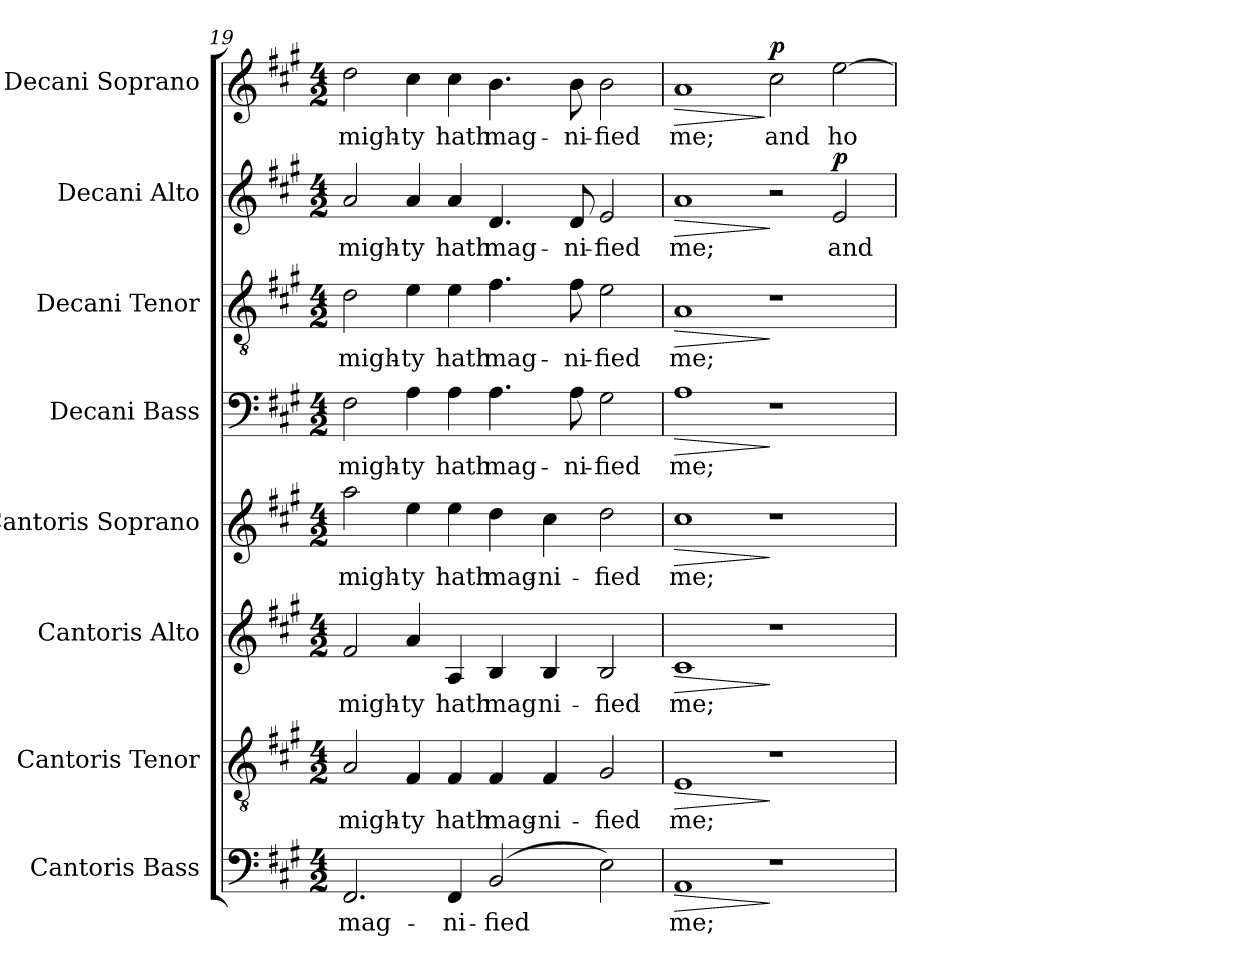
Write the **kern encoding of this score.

**kern	**text	**dynam	**kern	**text	**dynam	**kern	**text	**dynam	**kern	**text	**dynam	**kern	**text	**dynam	**kern	**text	**dynam	**kern	**text	**dynam	**kern	**text	**dynam
*part8	*part8	*part8	*part7	*part7	*part7	*part6	*part6	*part6	*part5	*part5	*part5	*part4	*part4	*part4	*part3	*part3	*part3	*part2	*part2	*part2	*part1	*part1	*part1
*staff8	*staff8	*staff8	*staff7	*staff7	*staff7	*staff6	*staff6	*staff6	*staff5	*staff5	*staff5	*staff4	*staff4	*staff4	*staff3	*staff3	*staff3	*staff2	*staff2	*staff2	*staff1	*staff1	*staff1
*I"Cantoris Bass	*	*	*I"Cantoris Tenor	*	*	*I"Cantoris Alto	*	*	*I"Cantoris Soprano	*	*	*I"Decani Bass	*	*	*I"Decani Tenor	*	*	*I"Decani Alto	*	*	*I"Decani Soprano	*	*
*I'Can B.	*	*	*I'Can T.	*	*	*I'Can A.	*	*	*I'Can S.	*	*	*I'Dec B.	*	*	*I'Dec T.	*	*	*I'Dec A.	*	*	*I'Dec S.	*	*
*clefF4	*	*	*clefGv2	*	*	*clefG2	*	*	*clefG2	*	*	*clefF4	*	*	*clefGv2	*	*	*clefG2	*	*	*clefG2	*	*
*	*	*	*ITrd7c12	*	*	*	*	*	*	*	*	*	*	*	*ITrd7c12	*	*	*	*	*	*	*	*
*k[f#c#g#]	*	*	*k[f#c#g#]	*	*	*k[f#c#g#]	*	*	*k[f#c#g#]	*	*	*k[f#c#g#]	*	*	*k[f#c#g#]	*	*	*k[f#c#g#]	*	*	*k[f#c#g#]	*	*
*A:	*	*	*A:	*	*	*A:	*	*	*A:	*	*	*A:	*	*	*A:	*	*	*A:	*	*	*A:	*	*
*M4/2	*	*	*M4/2	*	*	*M4/2	*	*	*M4/2	*	*	*M4/2	*	*	*M4/2	*	*	*M4/2	*	*	*M4/2	*	*
=19	=19	=19	=19	=19	=19	=19	=19	=19	=19	=19	=19	=19	=19	=19	=19	=19	=19	=19	=19	=19	=19	=19	=19
!	!LO:LY:b:color=#000000	!	!	!	!	!	!	!	!	!	!	!	!	!	!	!	!	!	!	!	!	!	!
!	!	!	!	!LO:LY:b:color=#000000	!	!	!	!	!	!	!	!	!	!	!	!	!	!	!	!	!	!	!
!	!	!	!	!	!	!	!LO:LY:b:color=#000000	!	!	!	!	!	!	!	!	!	!	!	!	!	!	!	!
!	!	!	!	!	!	!	!	!	!	!LO:LY:b:color=#000000	!	!	!	!	!	!	!	!	!	!	!	!	!
!	!	!	!	!	!	!	!	!	!	!	!	!	!LO:LY:b:color=#000000	!	!	!	!	!	!	!	!	!	!
!	!	!	!	!	!	!	!	!	!	!	!	!	!	!	!	!LO:LY:b:color=#000000	!	!	!	!	!	!	!
!	!	!	!	!	!	!	!	!	!	!	!	!	!	!	!	!	!	!	!LO:LY:b:color=#000000	!	!	!	!
!	!	!	!	!	!	!	!	!	!	!	!	!	!	!	!	!	!	!	!	!	!	!LO:LY:b:color=#000000	!
2.FF#i/	mag-	.	2AAi/	migh-	.	2f#i/	migh-	.	2aai\	migh-	.	2F#i\	migh-	.	2Di\	migh-	.	2ai/	migh-	.	2ddi\	migh-	.
!	!	!	!	!LO:LY:b:color=#000000	!	!	!	!	!	!	!	!	!	!	!	!	!	!	!	!	!	!	!
!	!	!	!	!	!	!	!LO:LY:b:color=#000000	!	!	!	!	!	!	!	!	!	!	!	!	!	!	!	!
!	!	!	!	!	!	!	!	!	!	!LO:LY:b:color=#000000	!	!	!	!	!	!	!	!	!	!	!	!	!
!	!	!	!	!	!	!	!	!	!	!	!	!	!LO:LY:b:color=#000000	!	!	!	!	!	!	!	!	!	!
!	!	!	!	!	!	!	!	!	!	!	!	!	!	!	!	!LO:LY:b:color=#000000	!	!	!	!	!	!	!
!	!	!	!	!	!	!	!	!	!	!	!	!	!	!	!	!	!	!	!LO:LY:b:color=#000000	!	!	!	!
!	!	!	!	!	!	!	!	!	!	!	!	!	!	!	!	!	!	!	!	!	!	!LO:LY:b:color=#000000	!
.	.	.	4FF#i/	-ty	.	4ai/	-ty	.	4eei\	-ty	.	4Ai\	-ty	.	4Ei\	-ty	.	4ai/	-ty	.	4cc#i\	-ty	.
!	!LO:LY:b:color=#000000	!	!	!	!	!	!	!	!	!	!	!	!	!	!	!	!	!	!	!	!	!	!
!	!	!	!	!LO:LY:b:color=#000000	!	!	!	!	!	!	!	!	!	!	!	!	!	!	!	!	!	!	!
!	!	!	!	!	!	!	!LO:LY:b:color=#000000	!	!	!	!	!	!	!	!	!	!	!	!	!	!	!	!
!	!	!	!	!	!	!	!	!	!	!LO:LY:b:color=#000000	!	!	!	!	!	!	!	!	!	!	!	!	!
!	!	!	!	!	!	!	!	!	!	!	!	!	!LO:LY:b:color=#000000	!	!	!	!	!	!	!	!	!	!
!	!	!	!	!	!	!	!	!	!	!	!	!	!	!	!	!LO:LY:b:color=#000000	!	!	!	!	!	!	!
!	!	!	!	!	!	!	!	!	!	!	!	!	!	!	!	!	!	!	!LO:LY:b:color=#000000	!	!	!	!
!	!	!	!	!	!	!	!	!	!	!	!	!	!	!	!	!	!	!	!	!	!	!LO:LY:b:color=#000000	!
4FF#i/	-ni-	.	4FF#i/	hath	.	4Ai/	hath	.	4eei\	hath	.	4Ai\	hath	.	4Ei\	hath	.	4ai/	hath	.	4cc#i\	hath	.
!	!LO:LY:b:color=#000000	!	!	!	!	!	!	!	!	!	!	!	!	!	!	!	!	!	!	!	!	!	!
!	!	!	!	!LO:LY:b:color=#000000	!	!	!	!	!	!	!	!	!	!	!	!	!	!	!	!	!	!	!
!	!	!	!	!	!	!	!LO:LY:b:color=#000000	!	!	!	!	!	!	!	!	!	!	!	!	!	!	!	!
!	!	!	!	!	!	!	!	!	!	!LO:LY:b:color=#000000	!	!	!	!	!	!	!	!	!	!	!	!	!
!	!	!	!	!	!	!	!	!	!	!	!	!	!LO:LY:b:color=#000000	!	!	!	!	!	!	!	!	!	!
!	!	!	!	!	!	!	!	!	!	!	!	!	!	!	!	!LO:LY:b:color=#000000	!	!	!	!	!	!	!
!	!	!	!	!	!	!	!	!	!	!	!	!	!	!	!	!	!	!	!LO:LY:b:color=#000000	!	!	!	!
!	!	!	!	!	!	!	!	!	!	!	!	!	!	!	!	!	!	!	!	!	!	!LO:LY:b:color=#000000	!
(2BBi/	-fied	.	4FF#i/	mag-	.	4Bi/	mag	.	4ddi\	mag-	.	4.Ai\	mag-	.	4.F#i\	mag-	.	4.di/	mag-	.	4.bi\	mag-	.
!	!	!	!	!LO:LY:b:color=#000000	!	!	!	!	!	!	!	!	!	!	!	!	!	!	!	!	!	!	!
!	!	!	!	!	!	!	!LO:LY:b:color=#000000	!	!	!	!	!	!	!	!	!	!	!	!	!	!	!	!
!	!	!	!	!	!	!	!	!	!	!LO:LY:b:color=#000000	!	!	!	!	!	!	!	!	!	!	!	!	!
.	.	.	4FF#i/	-ni-	.	4Bi/	ni-	.	4cc#i\	-ni-	.	.	.	.	.	.	.	.	.	.	.	.	.
!	!	!	!	!	!	!	!	!	!	!	!	!	!LO:LY:b:color=#000000	!	!	!	!	!	!	!	!	!	!
!	!	!	!	!	!	!	!	!	!	!	!	!	!	!	!	!LO:LY:b:color=#000000	!	!	!	!	!	!	!
!	!	!	!	!	!	!	!	!	!	!	!	!	!	!	!	!	!	!	!LO:LY:b:color=#000000	!	!	!	!
!	!	!	!	!	!	!	!	!	!	!	!	!	!	!	!	!	!	!	!	!	!	!LO:LY:b:color=#000000	!
.	.	.	.	.	.	.	.	.	.	.	.	8Ai\	-ni-	.	8F#i\	-ni-	.	8di/	-ni-	.	8bi\	-ni-	.
!	!	!	!	!LO:LY:b:color=#000000	!	!	!	!	!	!	!	!	!	!	!	!	!	!	!	!	!	!	!
!	!	!	!	!	!	!	!LO:LY:b:color=#000000	!	!	!	!	!	!	!	!	!	!	!	!	!	!	!	!
!	!	!	!	!	!	!	!	!	!	!LO:LY:b:color=#000000	!	!	!	!	!	!	!	!	!	!	!	!	!
!	!	!	!	!	!	!	!	!	!	!	!	!	!LO:LY:b:color=#000000	!	!	!	!	!	!	!	!	!	!
!	!	!	!	!	!	!	!	!	!	!	!	!	!	!	!	!LO:LY:b:color=#000000	!	!	!	!	!	!	!
!	!	!	!	!	!	!	!	!	!	!	!	!	!	!	!	!	!	!	!LO:LY:b:color=#000000	!	!	!	!
!	!	!	!	!	!	!	!	!	!	!	!	!	!	!	!	!	!	!	!	!	!	!LO:LY:b:color=#000000	!
2Ei\)	.	.	2GG#i/	-fied	.	2Bi/	-fied	.	2ddi\	-fied	.	2G#i\	-fied	.	2Ei\	-fied	.	2ei/	-fied	.	2bi\	-fied	.
=20	=20	=20	=20	=20	=20	=20	=20	=20	=20	=20	=20	=20	=20	=20	=20	=20	=20	=20	=20	=20	=20	=20	=20
!	!LO:LY:b:color=#000000	!LO:HP:b	!	!	!	!	!	!	!	!	!	!	!	!	!	!	!	!	!	!	!	!	!
!	!	!	!	!LO:LY:b:color=#000000	!LO:HP:b	!	!	!	!	!	!	!	!	!	!	!	!	!	!	!	!	!	!
!	!	!	!	!	!	!	!LO:LY:b:color=#000000	!LO:HP:b	!	!	!	!	!	!	!	!	!	!	!	!	!	!	!
!	!	!	!	!	!	!	!	!	!	!LO:LY:b:color=#000000	!LO:HP:b	!	!	!	!	!	!	!	!	!	!	!	!
!	!	!	!	!	!	!	!	!	!	!	!	!	!LO:LY:b:color=#000000	!LO:HP:b	!	!	!	!	!	!	!	!	!
!	!	!	!	!	!	!	!	!	!	!	!	!	!	!	!	!LO:LY:b:color=#000000	!LO:HP:b	!	!	!	!	!	!
!	!	!	!	!	!	!	!	!	!	!	!	!	!	!	!	!	!	!	!LO:LY:b:color=#000000	!LO:HP:b	!	!	!
!	!	!	!	!	!	!	!	!	!	!	!	!	!	!	!	!	!	!	!	!	!	!LO:LY:b:color=#000000	!LO:HP:b
1AAi	me;	>	1EEi	me;	>	1c#i	me;	>	1cc#i	me;	>	1Ai	me;	>	1AAi	me;	>	1ai	me;	>	1ai	me;	>
!	!	!	!	!	!	!	!	!	!	!	!	!	!	!	!	!	!	!	!	!	!	!LO:LY:b:color=#000000	!
1r	.	]	1r	.	]	1r	.	]	1r	.	]	1r	.	]	1r	.	]	2r	.	]	2cc#i\	and	] p
!	!	!	!	!	!	!	!	!	!	!	!	!	!	!	!	!	!	!	!LO:LY:b:color=#000000	!	!	!	!
!	!	!	!	!	!	!	!	!	!	!	!	!	!	!	!	!	!	!	!	!	!	!LO:LY:b:color=#000000	!
.	.	.	.	.	.	.	.	.	.	.	.	.	.	.	.	.	.	2ei/	and	p	[2eei\	ho-	.
=	=	=	=	=	=	=	=	=	=	=	=	=	=	=	=	=	=	=	=	=	=	=	=
*-	*-	*-	*-	*-	*-	*-	*-	*-	*-	*-	*-	*-	*-	*-	*-	*-	*-	*-	*-	*-	*-	*-	*-
